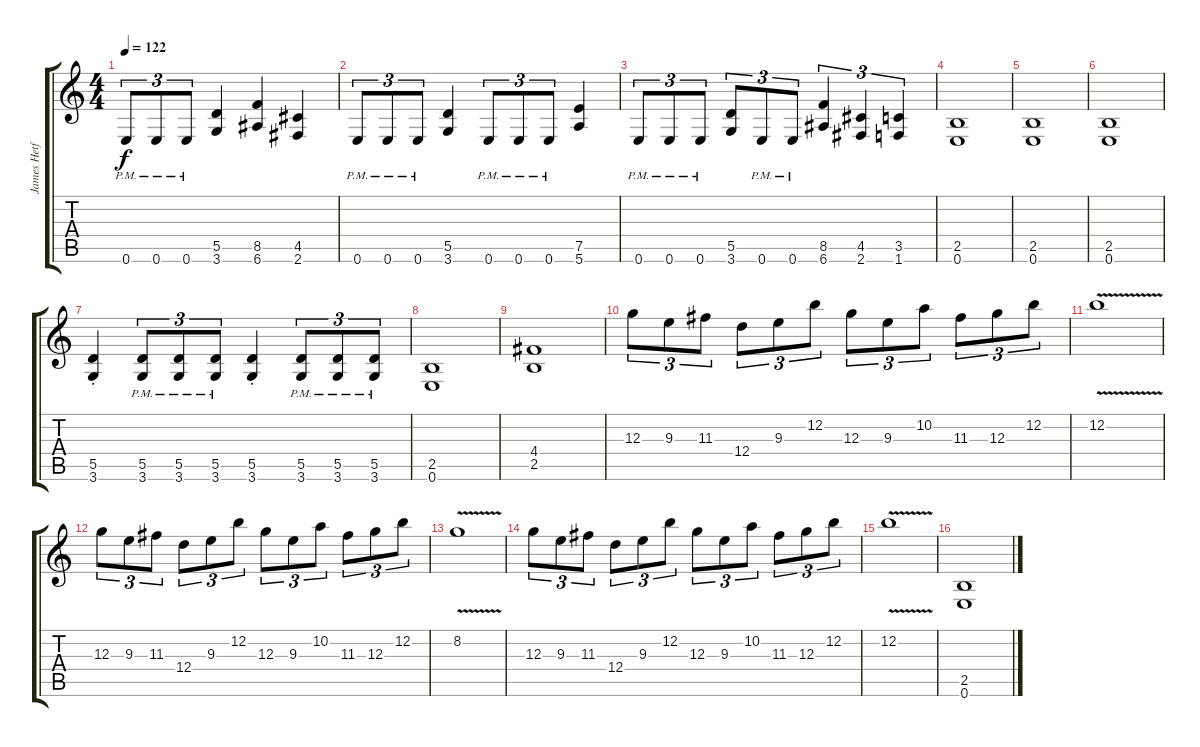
\track ("James Hetfield" "James Hetf") {instrument distortionguitar}
\staff {score tabs}
\tuning (E4 B3 G3 D3 A2 E2) {hide}
\ts (4 4)
\tempo 122
\clef g2
\ks c
0.6{pm}.8{tu (3 2) dy f} 0.6{pm}.8{tu (3 2)} 0.6{pm}.8{tu (3 2)} (5.5 3.6).4 (8.5 6.6).4 (4.5 2.6).4 |
0.6{pm}.8{tu (3 2)} 0.6{pm}.8{tu (3 2)} 0.6{pm}.8{tu (3 2)} (5.5 3.6).4 0.6{pm}.8{tu (3 2)} 0.6{pm}.8{tu (3 2)} 0.6{pm}.8{tu (3 2)} (7.5 5.6).4 |
0.6{pm}.8{tu (3 2)} 0.6{pm}.8{tu (3 2)} 0.6{pm}.8{tu (3 2)} (5.5 3.6).8{tu (3 2)} 0.6{pm}.8{tu (3 2)} 0.6{pm}.8{tu (3 2)} (8.5 6.6).4{tu (3 2)} (4.5 2.6).4{tu (3 2)} (3.5 1.6).4{tu (3 2)} |
(2.5 0.6).1 |
(2.5 0.6).1 |
(2.5 0.6).1 |
(5.5{st} 3.6{st}).4 (5.5{pm} 3.6{pm}).8{tu (3 2)} (5.5{pm} 3.6{pm}).8{tu (3 2)} (5.5{pm} 3.6{pm}).8{tu (3 2)} (5.5{st} 3.6{st}).4 (5.5{pm} 3.6{pm}).8{tu (3 2)} (5.5{pm} 3.6{pm}).8{tu (3 2)} (5.5{pm} 3.6{pm}).8{tu (3 2)} |
(2.5 0.6).1 |
(4.4 2.5).1 |
12.3.8{tu (3 2)} 9.3.8{tu (3 2)} 11.3.8{tu (3 2)} 12.4.8{tu (3 2)} 9.3.8{tu (3 2)} 12.2.8{tu (3 2)} 12.3.8{tu (3 2)} 9.3.8{tu (3 2)} 10.2.8{tu (3 2)} 11.3.8{tu (3 2)} 12.3.8{tu (3 2)} 12.2.8{tu (3 2)} |
12.2{v}.1 |
12.3.8{tu (3 2)} 9.3.8{tu (3 2)} 11.3.8{tu (3 2)} 12.4.8{tu (3 2)} 9.3.8{tu (3 2)} 12.2.8{tu (3 2)} 12.3.8{tu (3 2)} 9.3.8{tu (3 2)} 10.2.8{tu (3 2)} 11.3.8{tu (3 2)} 12.3.8{tu (3 2)} 12.2.8{tu (3 2)} |
8.2{v}.1 |
12.3.8{tu (3 2)} 9.3.8{tu (3 2)} 11.3.8{tu (3 2)} 12.4.8{tu (3 2)} 9.3.8{tu (3 2)} 12.2.8{tu (3 2)} 12.3.8{tu (3 2)} 9.3.8{tu (3 2)} 10.2.8{tu (3 2)} 11.3.8{tu (3 2)} 12.3.8{tu (3 2)} 12.2.8{tu (3 2)} |
12.2{v}.1 |
(2.5 0.6).1
